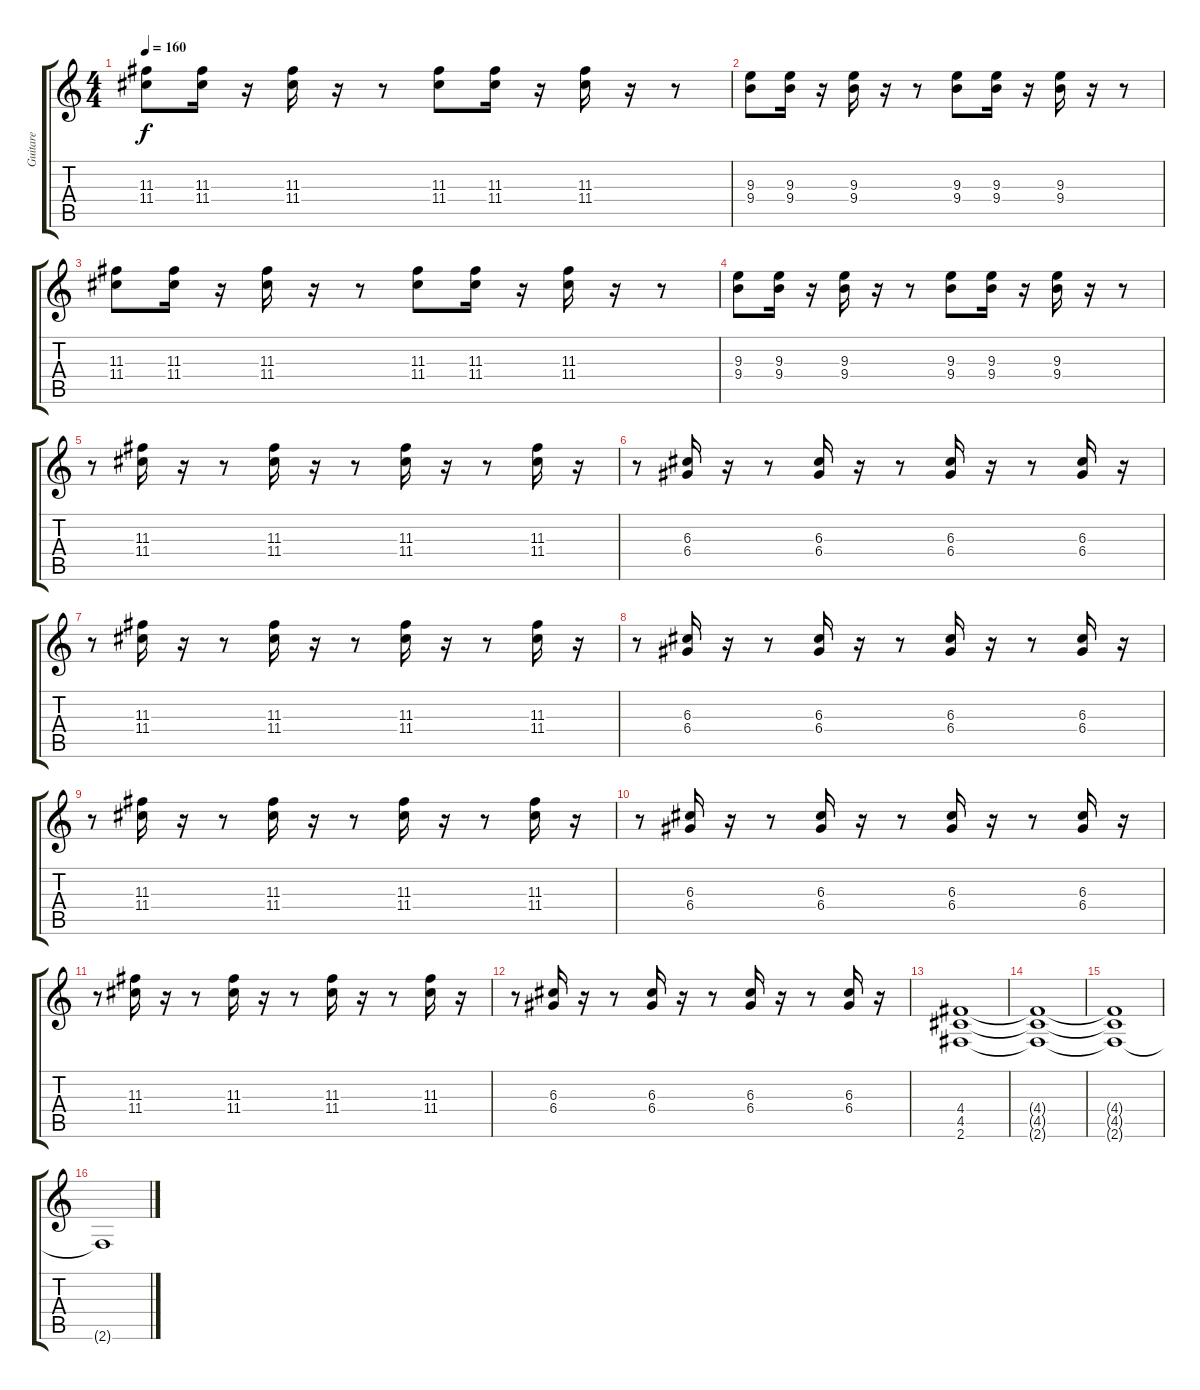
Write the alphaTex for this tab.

\track ("Guitare" "Guitare") {instrument distortionguitar}
\staff {score tabs}
\tuning (E4 B3 G3 D3 A2 E2) {hide}
\ts (4 4)
\tempo 160
\clef g2
\ks c
(11.3 11.4).8{dy f} (11.3 11.4).16 r.16 (11.3 11.4).16 r.16 r.8 (11.3 11.4).8 (11.3 11.4).16 r.16 (11.3 11.4).16 r.16 r.8 |
(9.3 9.4).8 (9.3 9.4).16 r.16 (9.3 9.4).16 r.16 r.8 (9.3 9.4).8 (9.3 9.4).16 r.16 (9.3 9.4).16 r.16 r.8 |
(11.3 11.4).8 (11.3 11.4).16 r.16 (11.3 11.4).16 r.16 r.8 (11.3 11.4).8 (11.3 11.4).16 r.16 (11.3 11.4).16 r.16 r.8 |
(9.3 9.4).8 (9.3 9.4).16 r.16 (9.3 9.4).16 r.16 r.8 (9.3 9.4).8 (9.3 9.4).16 r.16 (9.3 9.4).16 r.16 r.8 |
r.8 (11.3 11.4).16 r.16 r.8 (11.3 11.4).16 r.16 r.8 (11.3 11.4).16 r.16 r.8 (11.3 11.4).16 r.16 |
r.8 (6.3 6.4).16 r.16 r.8 (6.3 6.4).16 r.16 r.8 (6.3 6.4).16 r.16 r.8 (6.3 6.4).16 r.16 |
r.8 (11.3 11.4).16 r.16 r.8 (11.3 11.4).16 r.16 r.8 (11.3 11.4).16 r.16 r.8 (11.3 11.4).16 r.16 |
r.8 (6.3 6.4).16 r.16 r.8 (6.3 6.4).16 r.16 r.8 (6.3 6.4).16 r.16 r.8 (6.3 6.4).16 r.16 |
r.8 (11.3 11.4).16 r.16 r.8 (11.3 11.4).16 r.16 r.8 (11.3 11.4).16 r.16 r.8 (11.3 11.4).16 r.16 |
r.8 (6.3 6.4).16 r.16 r.8 (6.3 6.4).16 r.16 r.8 (6.3 6.4).16 r.16 r.8 (6.3 6.4).16 r.16 |
r.8 (11.3 11.4).16 r.16 r.8 (11.3 11.4).16 r.16 r.8 (11.3 11.4).16 r.16 r.8 (11.3 11.4).16 r.16 |
r.8 (6.3 6.4).16 r.16 r.8 (6.3 6.4).16 r.16 r.8 (6.3 6.4).16 r.16 r.8 (6.3 6.4).16 r.16 |
(4.4 4.5 2.6).1 |
(4.4{t} 4.5{t} 2.6{t}).1 |
(4.4{t} 4.5{t} 2.6{t}).1 |
2.6{t}.1
